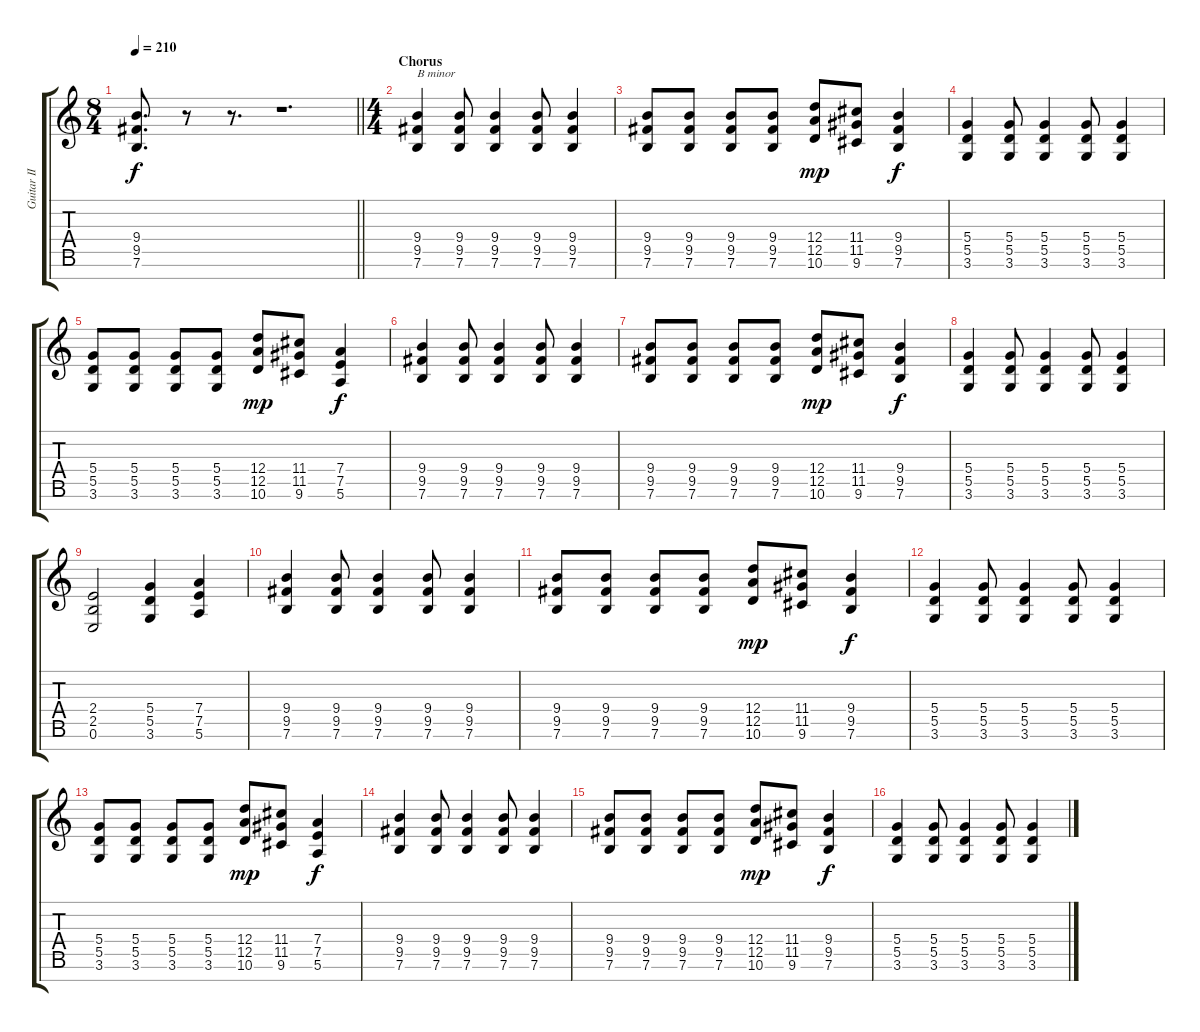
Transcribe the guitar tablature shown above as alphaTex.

\track ("Guitar II" "Guitar II") {instrument distortionguitar}
\staff {score tabs}
\tuning (E4 B3 G3 D3 A2 E2 B1) {hide}
\ts (8 4)
\tempo 210
\clef g2
\barLineRight lightlight
\ks c
(9.4 9.5 7.6).8{d dy f} r.8 r.8{d} r.1{d} |
\ts (4 4)
\section ("" "Chorus")
(9.4 9.5 7.6).4{txt "B minor"} (9.4 9.5 7.6).8 (9.4 9.5 7.6).4 (9.4 9.5 7.6).8 (9.4 9.5 7.6).4 |
(9.4 9.5 7.6).8 (9.4 9.5 7.6).8 (9.4 9.5 7.6).8 (9.4 9.5 7.6).8 (12.4 12.5 10.6).8{dy mp} (11.4 11.5 9.6).8 (9.4 9.5 7.6).4{dy f} |
(5.4 5.5 3.6).4 (5.4 5.5 3.6).8 (5.4 5.5 3.6).4 (5.4 5.5 3.6).8 (5.4 5.5 3.6).4 |
(5.4 5.5 3.6).8 (5.4 5.5 3.6).8 (5.4 5.5 3.6).8 (5.4 5.5 3.6).8 (12.4 12.5 10.6).8{dy mp} (11.4 11.5 9.6).8 (7.4 7.5 5.6).4{dy f} |
(9.4 9.5 7.6).4 (9.4 9.5 7.6).8 (9.4 9.5 7.6).4 (9.4 9.5 7.6).8 (9.4 9.5 7.6).4 |
(9.4 9.5 7.6).8 (9.4 9.5 7.6).8 (9.4 9.5 7.6).8 (9.4 9.5 7.6).8 (12.4 12.5 10.6).8{dy mp} (11.4 11.5 9.6).8 (9.4 9.5 7.6).4{dy f} |
(5.4 5.5 3.6).4 (5.4 5.5 3.6).8 (5.4 5.5 3.6).4 (5.4 5.5 3.6).8 (5.4 5.5 3.6).4 |
(2.4 2.5 0.6).2 (5.4 5.5 3.6).4 (7.4 7.5 5.6).4 |
(9.4 9.5 7.6).4 (9.4 9.5 7.6).8 (9.4 9.5 7.6).4 (9.4 9.5 7.6).8 (9.4 9.5 7.6).4 |
(9.4 9.5 7.6).8 (9.4 9.5 7.6).8 (9.4 9.5 7.6).8 (9.4 9.5 7.6).8 (12.4 12.5 10.6).8{dy mp} (11.4 11.5 9.6).8 (9.4 9.5 7.6).4{dy f} |
(5.4 5.5 3.6).4 (5.4 5.5 3.6).8 (5.4 5.5 3.6).4 (5.4 5.5 3.6).8 (5.4 5.5 3.6).4 |
(5.4 5.5 3.6).8 (5.4 5.5 3.6).8 (5.4 5.5 3.6).8 (5.4 5.5 3.6).8 (12.4 12.5 10.6).8{dy mp} (11.4 11.5 9.6).8 (7.4 7.5 5.6).4{dy f} |
(9.4 9.5 7.6).4 (9.4 9.5 7.6).8 (9.4 9.5 7.6).4 (9.4 9.5 7.6).8 (9.4 9.5 7.6).4 |
(9.4 9.5 7.6).8 (9.4 9.5 7.6).8 (9.4 9.5 7.6).8 (9.4 9.5 7.6).8 (12.4 12.5 10.6).8{dy mp} (11.4 11.5 9.6).8 (9.4 9.5 7.6).4{dy f} |
(5.4 5.5 3.6).4 (5.4 5.5 3.6).8 (5.4 5.5 3.6).4 (5.4 5.5 3.6).8 (5.4 5.5 3.6).4
